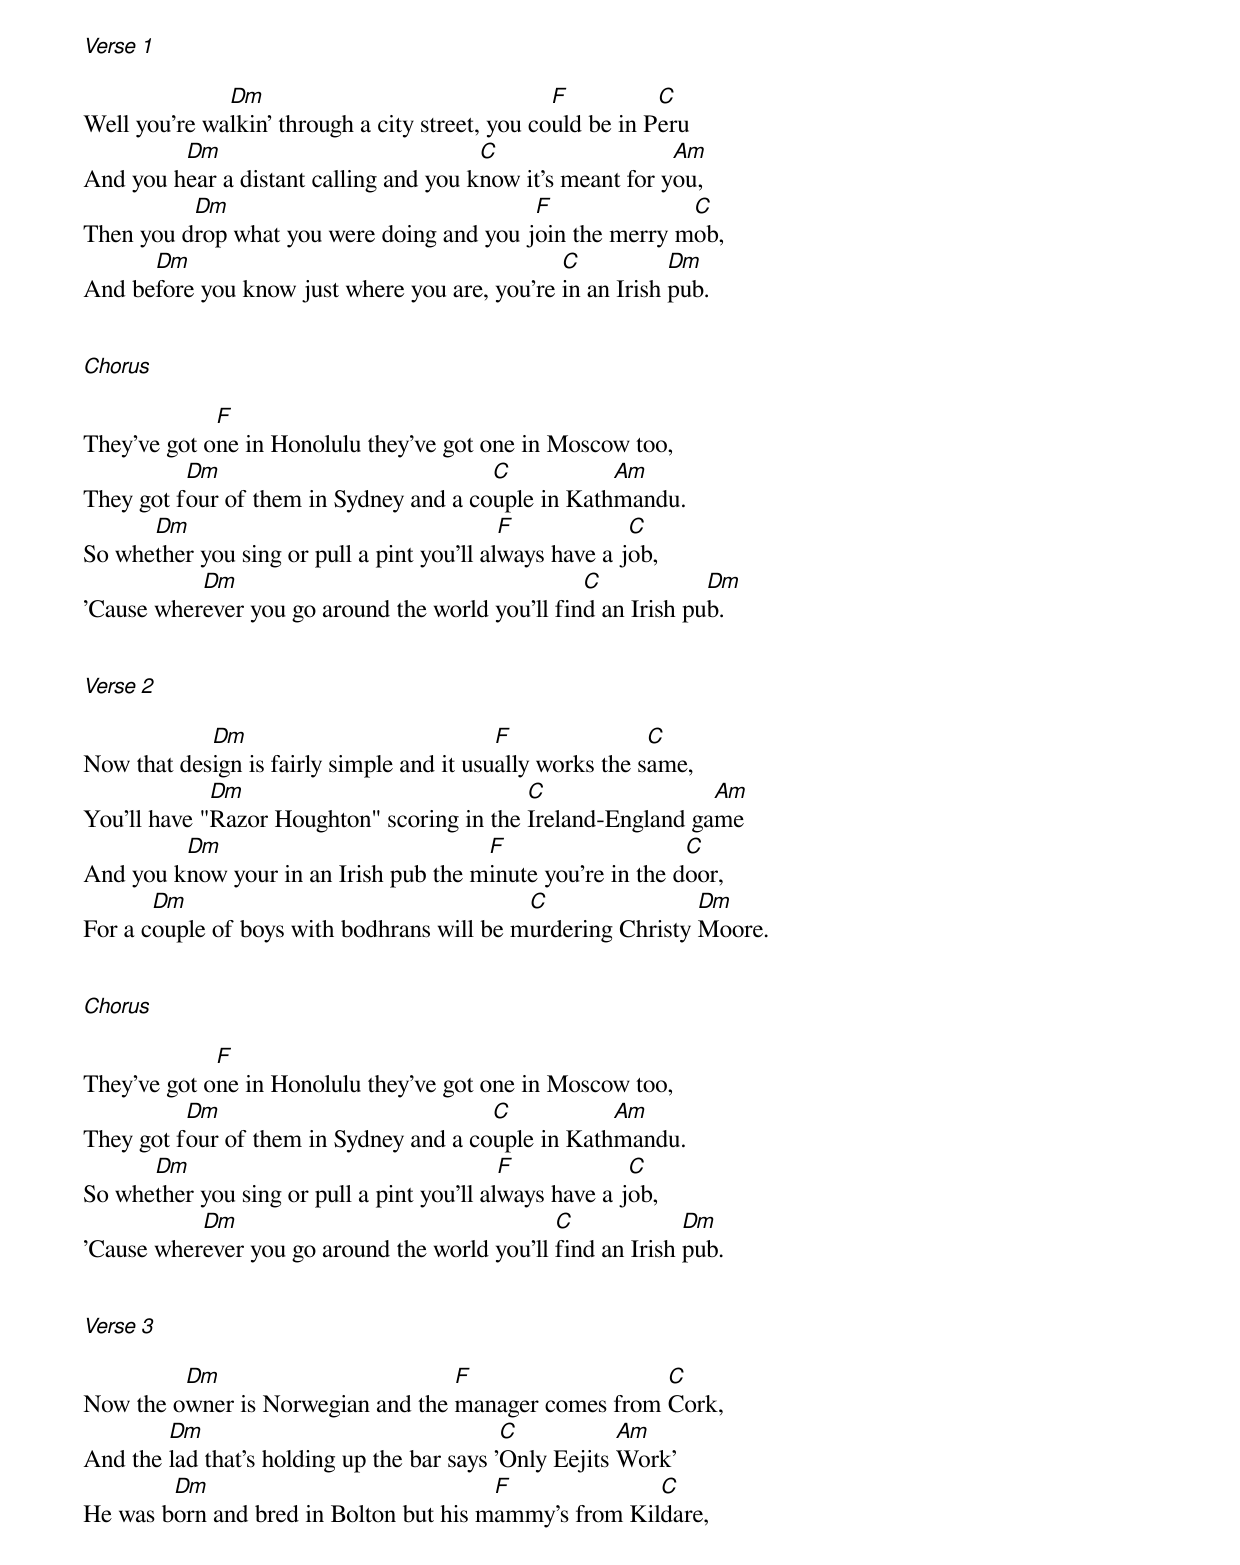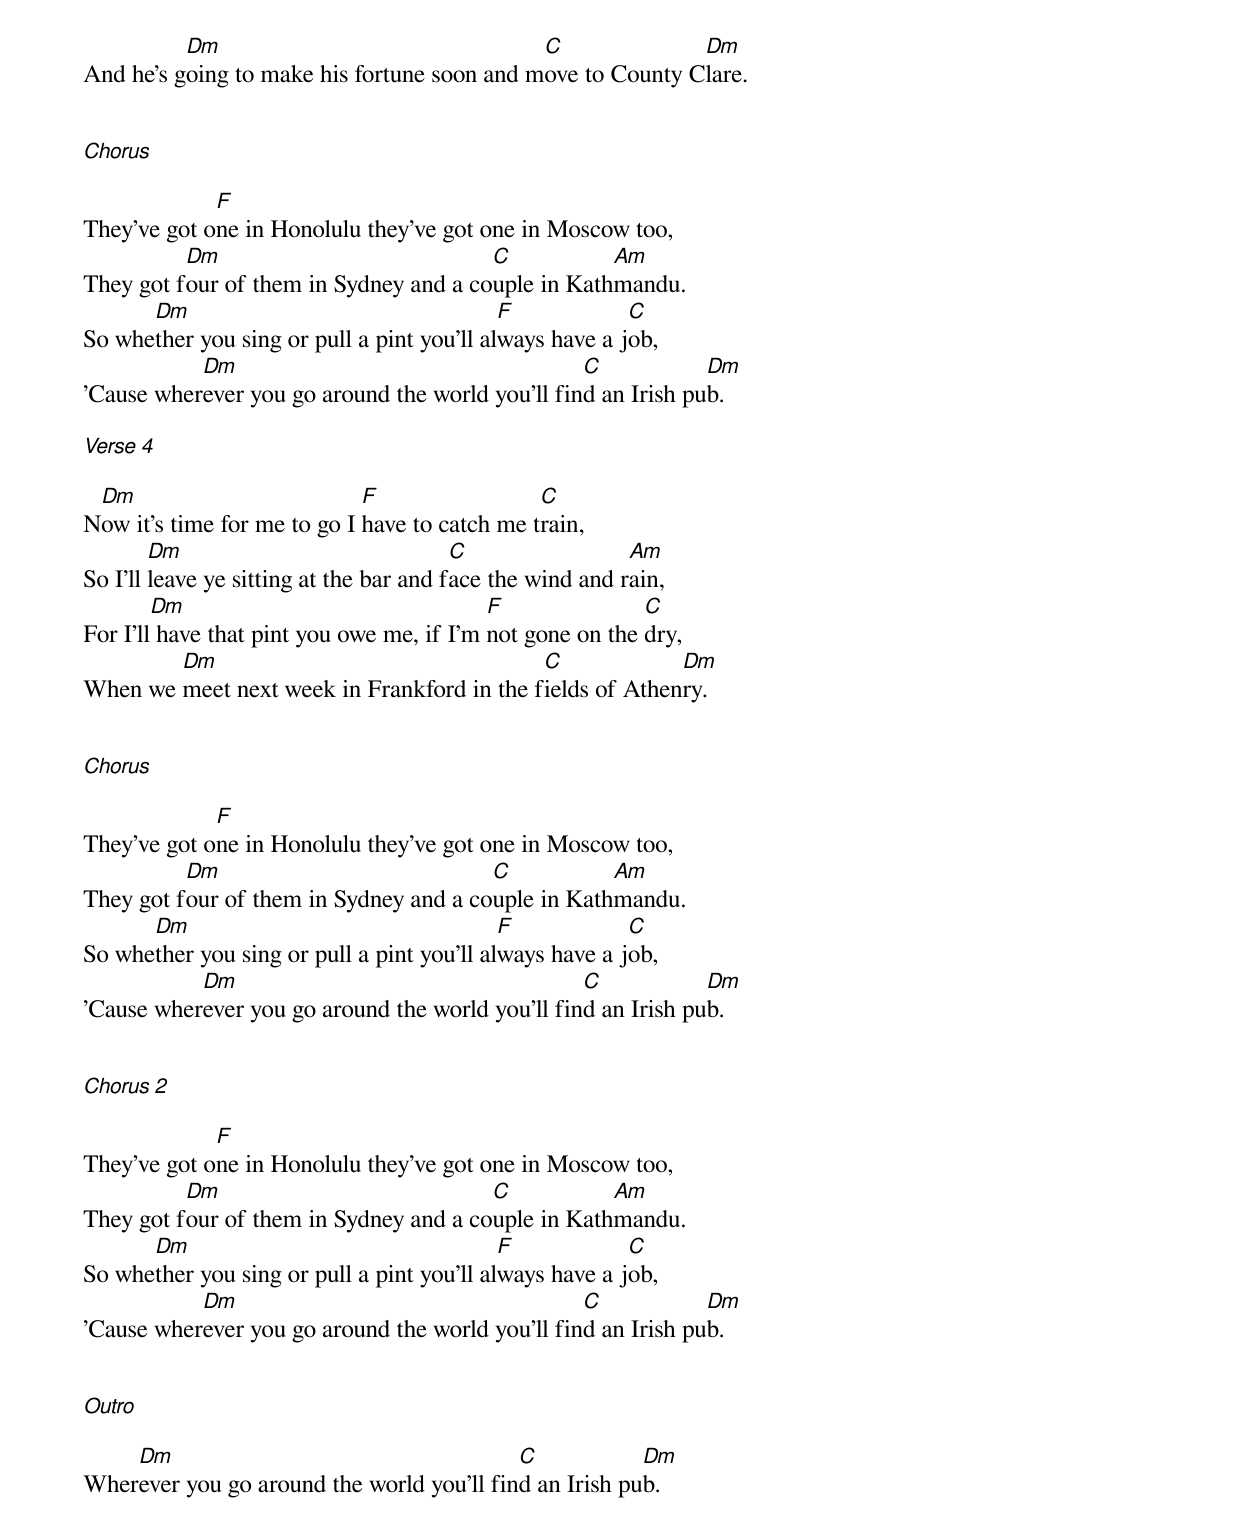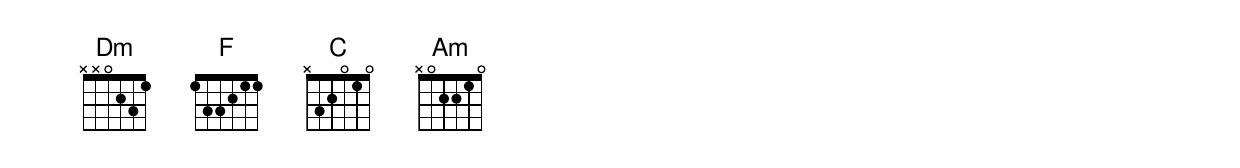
[Verse 1]

Well you're wa[Dm]lkin' through a city street, you co[F]uld be in P[C]eru
And you h[Dm]ear a distant calling and you k[C]now it's meant for y[Am]ou,
Then you d[Dm]rop what you were doing and you j[F]oin the merry m[C]ob,
And be[Dm]fore you know just where you are, you're [C]in an Irish [Dm]pub.


[Chorus]

They've got o[F]ne in Honolulu they've got one in Moscow too,
They got f[Dm]our of them in Sydney and a co[C]uple in Kath[Am]mandu.
So whe[Dm]ther you sing or pull a pint you'll al[F]ways have a j[C]ob,
'Cause wher[Dm]ever you go around the world you'll fin[C]d an Irish pu[Dm]b.


[Verse 2]

Now that des[Dm]ign is fairly simple and it usu[F]ally works the s[C]ame,
You'll have "[Dm]Razor Houghton" scoring in the [C]Ireland-England ga[Am]me
And you k[Dm]now your in an Irish pub the m[F]inute you're in the d[C]oor,
For a c[Dm]ouple of boys with bodhrans will be m[C]urdering Christy [Dm]Moore.


[Chorus]

They've got o[F]ne in Honolulu they've got one in Moscow too,
They got f[Dm]our of them in Sydney and a co[C]uple in Kath[Am]mandu.
So whe[Dm]ther you sing or pull a pint you'll al[F]ways have a j[C]ob,
'Cause wher[Dm]ever you go around the world you'll [C]find an Irish [Dm]pub.


[Verse 3]

Now the o[Dm]wner is Norwegian and the [F]manager comes from [C]Cork,
And the [Dm]lad that's holding up the bar says '[C]Only Eejits [Am]Work'
He was b[Dm]orn and bred in Bolton but his m[F]ammy's from Kil[C]dare,
And he's g[Dm]oing to make his fortune soon and m[C]ove to County C[Dm]lare.


[Chorus]

They've got o[F]ne in Honolulu they've got one in Moscow too,
They got f[Dm]our of them in Sydney and a co[C]uple in Kath[Am]mandu.
So whe[Dm]ther you sing or pull a pint you'll al[F]ways have a j[C]ob,
'Cause wher[Dm]ever you go around the world you'll fin[C]d an Irish pu[Dm]b.

[Verse 4]

N[Dm]ow it's time for me to go I [F]have to catch me t[C]rain,
So I'll [Dm]leave ye sitting at the bar and f[C]ace the wind and r[Am]ain,
For I'll[Dm] have that pint you owe me, if I'm [F]not gone on the [C]dry,
When we [Dm]meet next week in Frankford in the f[C]ields of Athen[Dm]ry.


[Chorus]

They've got o[F]ne in Honolulu they've got one in Moscow too,
They got f[Dm]our of them in Sydney and a co[C]uple in Kath[Am]mandu.
So whe[Dm]ther you sing or pull a pint you'll al[F]ways have a j[C]ob,
'Cause wher[Dm]ever you go around the world you'll fin[C]d an Irish pu[Dm]b.


[Chorus 2]

They've got o[F]ne in Honolulu they've got one in Moscow too,
They got f[Dm]our of them in Sydney and a co[C]uple in Kath[Am]mandu.
So whe[Dm]ther you sing or pull a pint you'll al[F]ways have a j[C]ob,
'Cause wher[Dm]ever you go around the world you'll fin[C]d an Irish pu[Dm]b.


[Outro]

Wher[Dm]ever you go around the world you'll fin[C]d an Irish pu[Dm]b.
